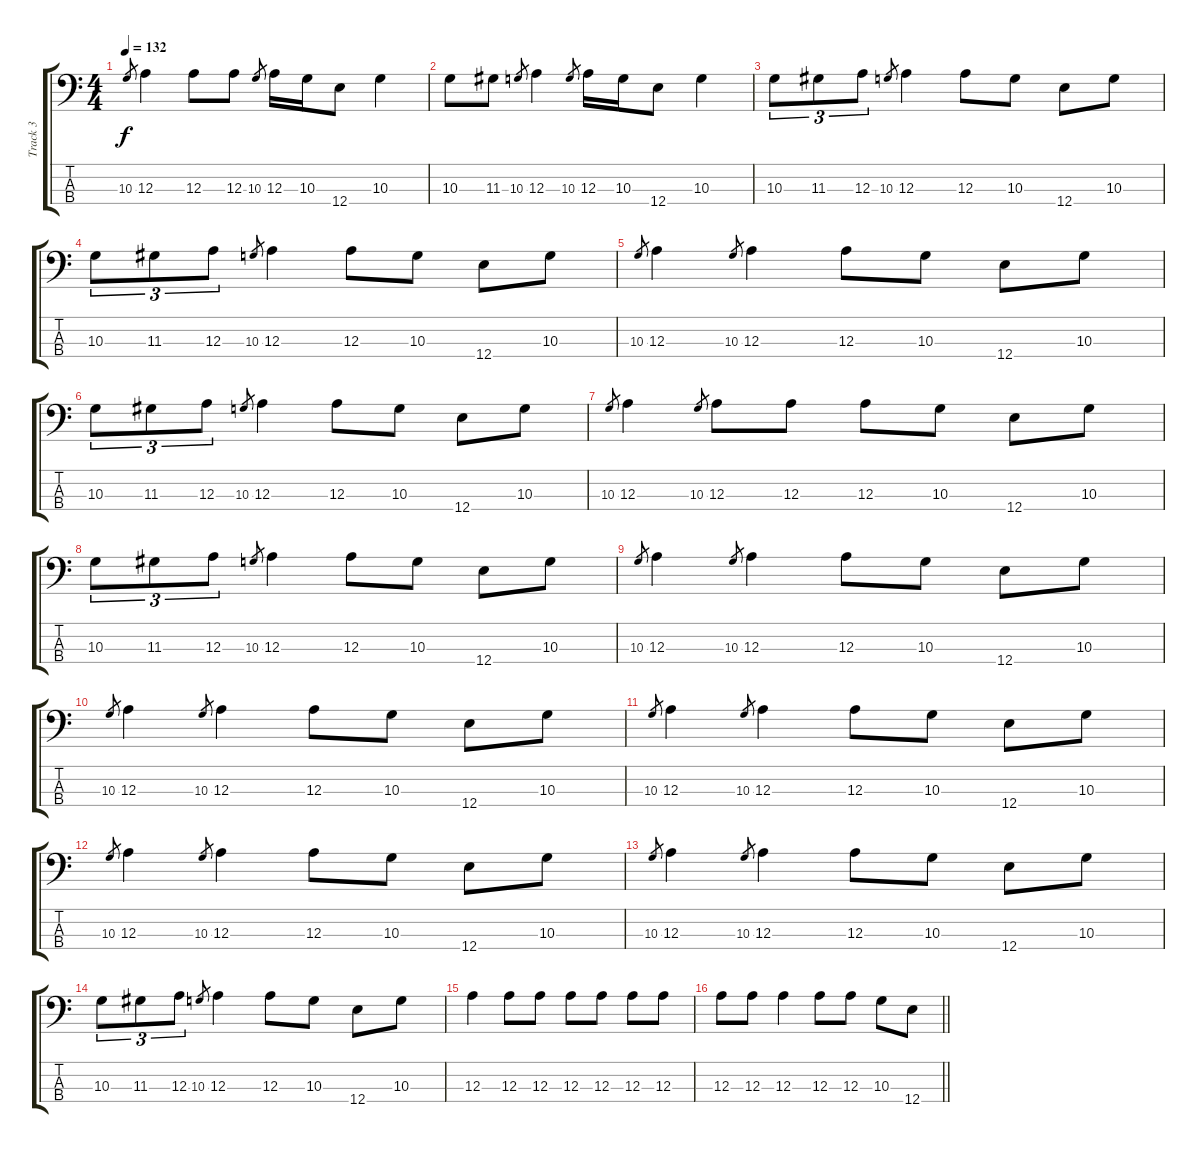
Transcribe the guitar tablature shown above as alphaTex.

\track ("Track 3" "Track 3") {instrument electricbassfinger}
\staff {score tabs}
\tuning (G2 D2 A1 E1) {hide}
\ts (4 4)
\tempo 132
\clef f4
\ks aminor
10.3.8{gr dy f} 12.3.4 12.3.8 12.3.8 10.3.8{gr} 12.3.16 10.3.16 12.4.8 10.3.4 |
10.3.8 11.3.8 10.3.8{gr} 12.3.4 10.3.8{gr} 12.3.16 10.3.16 12.4.8 10.3.4 |
10.3.8{tu (3 2)} 11.3.8{tu (3 2)} 12.3.8{tu (3 2)} 10.3.8{gr} 12.3.4 12.3.8 10.3.8 12.4.8 10.3.8 |
10.3.8{tu (3 2)} 11.3.8{tu (3 2)} 12.3.8{tu (3 2)} 10.3.8{gr} 12.3.4 12.3.8 10.3.8 12.4.8 10.3.8 |
10.3.8{gr} 12.3.4 10.3.8{gr} 12.3.4 12.3.8 10.3.8 12.4.8 10.3.8 |
10.3.8{tu (3 2)} 11.3.8{tu (3 2)} 12.3.8{tu (3 2)} 10.3.8{gr} 12.3.4 12.3.8 10.3.8 12.4.8 10.3.8 |
10.3.8{gr} 12.3.4 10.3.8{gr} 12.3.8 12.3.8 12.3.8 10.3.8 12.4.8 10.3.8 |
10.3.8{tu (3 2)} 11.3.8{tu (3 2)} 12.3.8{tu (3 2)} 10.3.8{gr} 12.3.4 12.3.8 10.3.8 12.4.8 10.3.8 |
10.3.8{gr} 12.3.4 10.3.8{gr} 12.3.4 12.3.8 10.3.8 12.4.8 10.3.8 |
10.3.8{gr} 12.3.4 10.3.8{gr} 12.3.4 12.3.8 10.3.8 12.4.8 10.3.8 |
10.3.8{gr} 12.3.4 10.3.8{gr} 12.3.4 12.3.8 10.3.8 12.4.8 10.3.8 |
10.3.8{gr} 12.3.4 10.3.8{gr} 12.3.4 12.3.8 10.3.8 12.4.8 10.3.8 |
10.3.8{gr} 12.3.4 10.3.8{gr} 12.3.4 12.3.8 10.3.8 12.4.8 10.3.8 |
10.3.8{tu (3 2)} 11.3.8{tu (3 2)} 12.3.8{tu (3 2)} 10.3.8{gr} 12.3.4 12.3.8 10.3.8 12.4.8 10.3.8 |
12.3.4 12.3.8 12.3.8 12.3.8 12.3.8 12.3.8 12.3.8 |
\barLineRight lightlight
12.3.8 12.3.8 12.3.4 12.3.8 12.3.8 10.3.8 12.4.8
